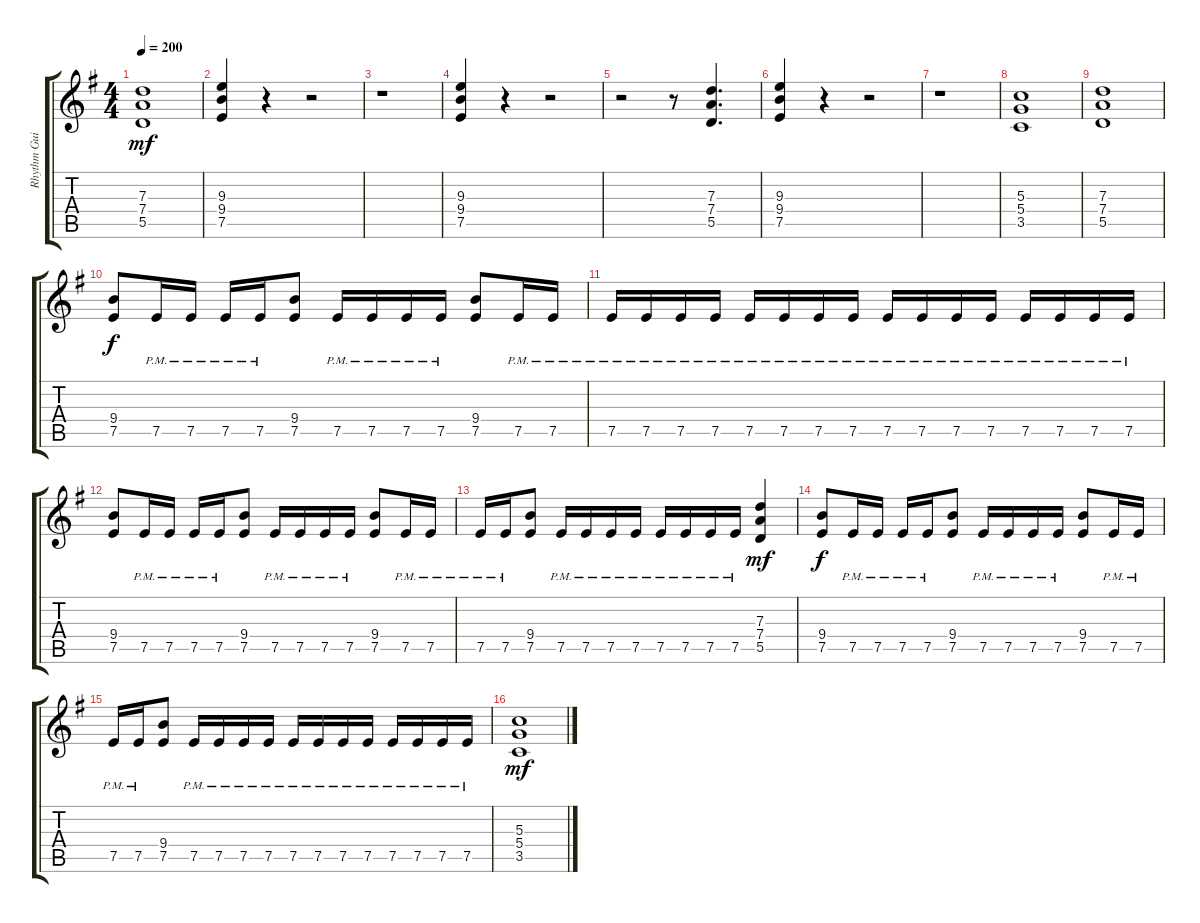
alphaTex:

\track ("Rhythm Guitar 1" "Rhythm Gui") {instrument distortionguitar}
\staff {score tabs}
\tuning (E4 B3 G3 D3 A2 E2) {hide}
\ts (4 4)
\tempo 200
\clef g2
\ks g
(7.3 7.4 5.5).1{dy mf} |
(9.3 9.4 7.5).4 r.4 r.2 |
r.1 |
(9.3 9.4 7.5).4 r.4 r.2 |
r.2 r.8 (7.3 7.4 5.5).4{d} |
(9.3 9.4 7.5).4 r.4 r.2 |
r.1 |
(5.3 5.4 3.5).1 |
(7.3 7.4 5.5).1 |
(9.4 7.5).8{dy f} 7.5{pm}.16 7.5{pm}.16 7.5{pm}.16 7.5{pm}.16 (9.4 7.5).8 7.5{pm}.16 7.5{pm}.16 7.5{pm}.16 7.5{pm}.16 (9.4 7.5).8 7.5{pm}.16 7.5{pm}.16 |
7.5{pm}.16 7.5{pm}.16 7.5{pm}.16 7.5{pm}.16 7.5{pm}.16 7.5{pm}.16 7.5{pm}.16 7.5{pm}.16 7.5{pm}.16 7.5{pm}.16 7.5{pm}.16 7.5{pm}.16 7.5{pm}.16 7.5{pm}.16 7.5{pm}.16 7.5{pm}.16 |
(9.4 7.5).8 7.5{pm}.16 7.5{pm}.16 7.5{pm}.16 7.5{pm}.16 (9.4 7.5).8 7.5{pm}.16 7.5{pm}.16 7.5{pm}.16 7.5{pm}.16 (9.4 7.5).8 7.5{pm}.16 7.5{pm}.16 |
7.5{pm}.16 7.5{pm}.16 (9.4 7.5).8 7.5{pm}.16 7.5{pm}.16 7.5{pm}.16 7.5{pm}.16 7.5{pm}.16 7.5{pm}.16 7.5{pm}.16 7.5{pm}.16 (7.3 7.4 5.5).4{dy mf} |
(9.4 7.5).8{dy f} 7.5{pm}.16 7.5{pm}.16 7.5{pm}.16 7.5{pm}.16 (9.4 7.5).8 7.5{pm}.16 7.5{pm}.16 7.5{pm}.16 7.5{pm}.16 (9.4 7.5).8 7.5{pm}.16 7.5{pm}.16 |
7.5{pm}.16 7.5{pm}.16 (9.4 7.5).8 7.5{pm}.16 7.5{pm}.16 7.5{pm}.16 7.5{pm}.16 7.5{pm}.16 7.5{pm}.16 7.5{pm}.16 7.5{pm}.16 7.5{pm}.16 7.5{pm}.16 7.5{pm}.16 7.5{pm}.16 |
(5.3 5.4 3.5).1{dy mf}
